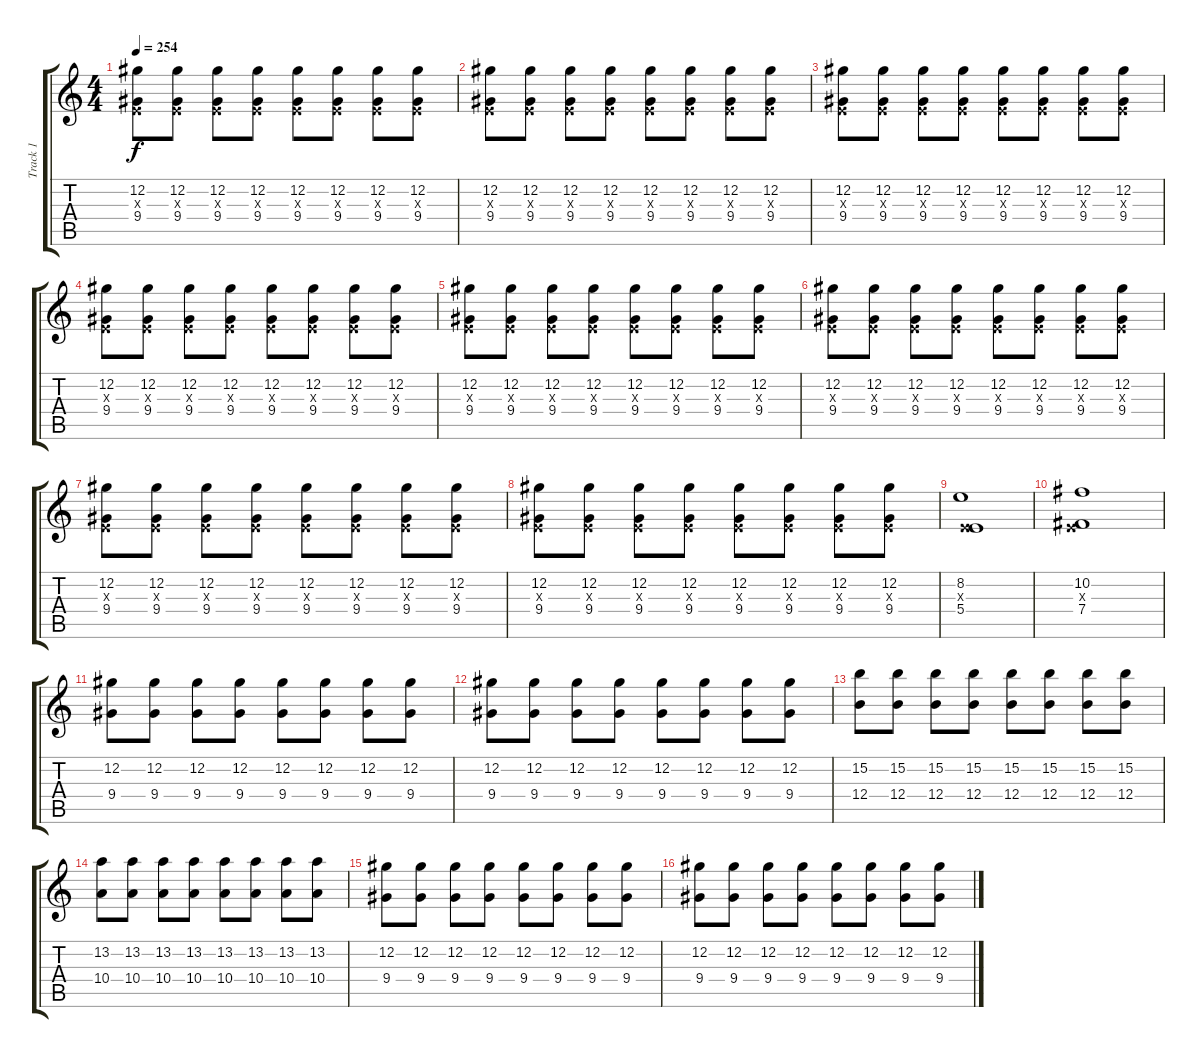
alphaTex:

\track ("Track 1" "Track 1") {instrument distortionguitar}
\staff {score tabs}
\tuning (Db4 Ab3 E3 B2 Gb2 B1) {hide}
\ts (4 4)
\tempo 254
\clef g2
\ks c
(12.2 0.3{x} 9.4).8{dy f} (12.2 0.3{x} 9.4).8 (12.2 0.3{x} 9.4).8 (12.2 0.3{x} 9.4).8 (12.2 0.3{x} 9.4).8 (12.2 0.3{x} 9.4).8 (12.2 0.3{x} 9.4).8 (12.2 0.3{x} 9.4).8 |
(12.2 0.3{x} 9.4).8 (12.2 0.3{x} 9.4).8 (12.2 0.3{x} 9.4).8 (12.2 0.3{x} 9.4).8 (12.2 0.3{x} 9.4).8 (12.2 0.3{x} 9.4).8 (12.2 0.3{x} 9.4).8 (12.2 0.3{x} 9.4).8 |
(12.2 0.3{x} 9.4).8 (12.2 0.3{x} 9.4).8 (12.2 0.3{x} 9.4).8 (12.2 0.3{x} 9.4).8 (12.2 0.3{x} 9.4).8 (12.2 0.3{x} 9.4).8 (12.2 0.3{x} 9.4).8 (12.2 0.3{x} 9.4).8 |
(12.2 0.3{x} 9.4).8 (12.2 0.3{x} 9.4).8 (12.2 0.3{x} 9.4).8 (12.2 0.3{x} 9.4).8 (12.2 0.3{x} 9.4).8 (12.2 0.3{x} 9.4).8 (12.2 0.3{x} 9.4).8 (12.2 0.3{x} 9.4).8 |
(12.2 0.3{x} 9.4).8 (12.2 0.3{x} 9.4).8 (12.2 0.3{x} 9.4).8 (12.2 0.3{x} 9.4).8 (12.2 0.3{x} 9.4).8 (12.2 0.3{x} 9.4).8 (12.2 0.3{x} 9.4).8 (12.2 0.3{x} 9.4).8 |
(12.2 0.3{x} 9.4).8 (12.2 0.3{x} 9.4).8 (12.2 0.3{x} 9.4).8 (12.2 0.3{x} 9.4).8 (12.2 0.3{x} 9.4).8 (12.2 0.3{x} 9.4).8 (12.2 0.3{x} 9.4).8 (12.2 0.3{x} 9.4).8 |
(12.2 0.3{x} 9.4).8 (12.2 0.3{x} 9.4).8 (12.2 0.3{x} 9.4).8 (12.2 0.3{x} 9.4).8 (12.2 0.3{x} 9.4).8 (12.2 0.3{x} 9.4).8 (12.2 0.3{x} 9.4).8 (12.2 0.3{x} 9.4).8 |
(12.2 0.3{x} 9.4).8 (12.2 0.3{x} 9.4).8 (12.2 0.3{x} 9.4).8 (12.2 0.3{x} 9.4).8 (12.2 0.3{x} 9.4).8 (12.2 0.3{x} 9.4).8 (12.2 0.3{x} 9.4).8 (12.2 0.3{x} 9.4).8 |
(8.2 0.3{x} 5.4).1 |
(10.2 0.3{x} 7.4).1 |
(12.2 9.4).8 (12.2 9.4).8 (12.2 9.4).8 (12.2 9.4).8 (12.2 9.4).8 (12.2 9.4).8 (12.2 9.4).8 (12.2 9.4).8 |
(12.2 9.4).8 (12.2 9.4).8 (12.2 9.4).8 (12.2 9.4).8 (12.2 9.4).8 (12.2 9.4).8 (12.2 9.4).8 (12.2 9.4).8 |
(15.2 12.4).8 (15.2 12.4).8 (15.2 12.4).8 (15.2 12.4).8 (15.2 12.4).8 (15.2 12.4).8 (15.2 12.4).8 (15.2 12.4).8 |
(13.2 10.4).8 (13.2 10.4).8 (13.2 10.4).8 (13.2 10.4).8 (13.2 10.4).8 (13.2 10.4).8 (13.2 10.4).8 (13.2 10.4).8 |
(12.2 9.4).8 (12.2 9.4).8 (12.2 9.4).8 (12.2 9.4).8 (12.2 9.4).8 (12.2 9.4).8 (12.2 9.4).8 (12.2 9.4).8 |
(12.2 9.4).8 (12.2 9.4).8 (12.2 9.4).8 (12.2 9.4).8 (12.2 9.4).8 (12.2 9.4).8 (12.2 9.4).8 (12.2 9.4).8
